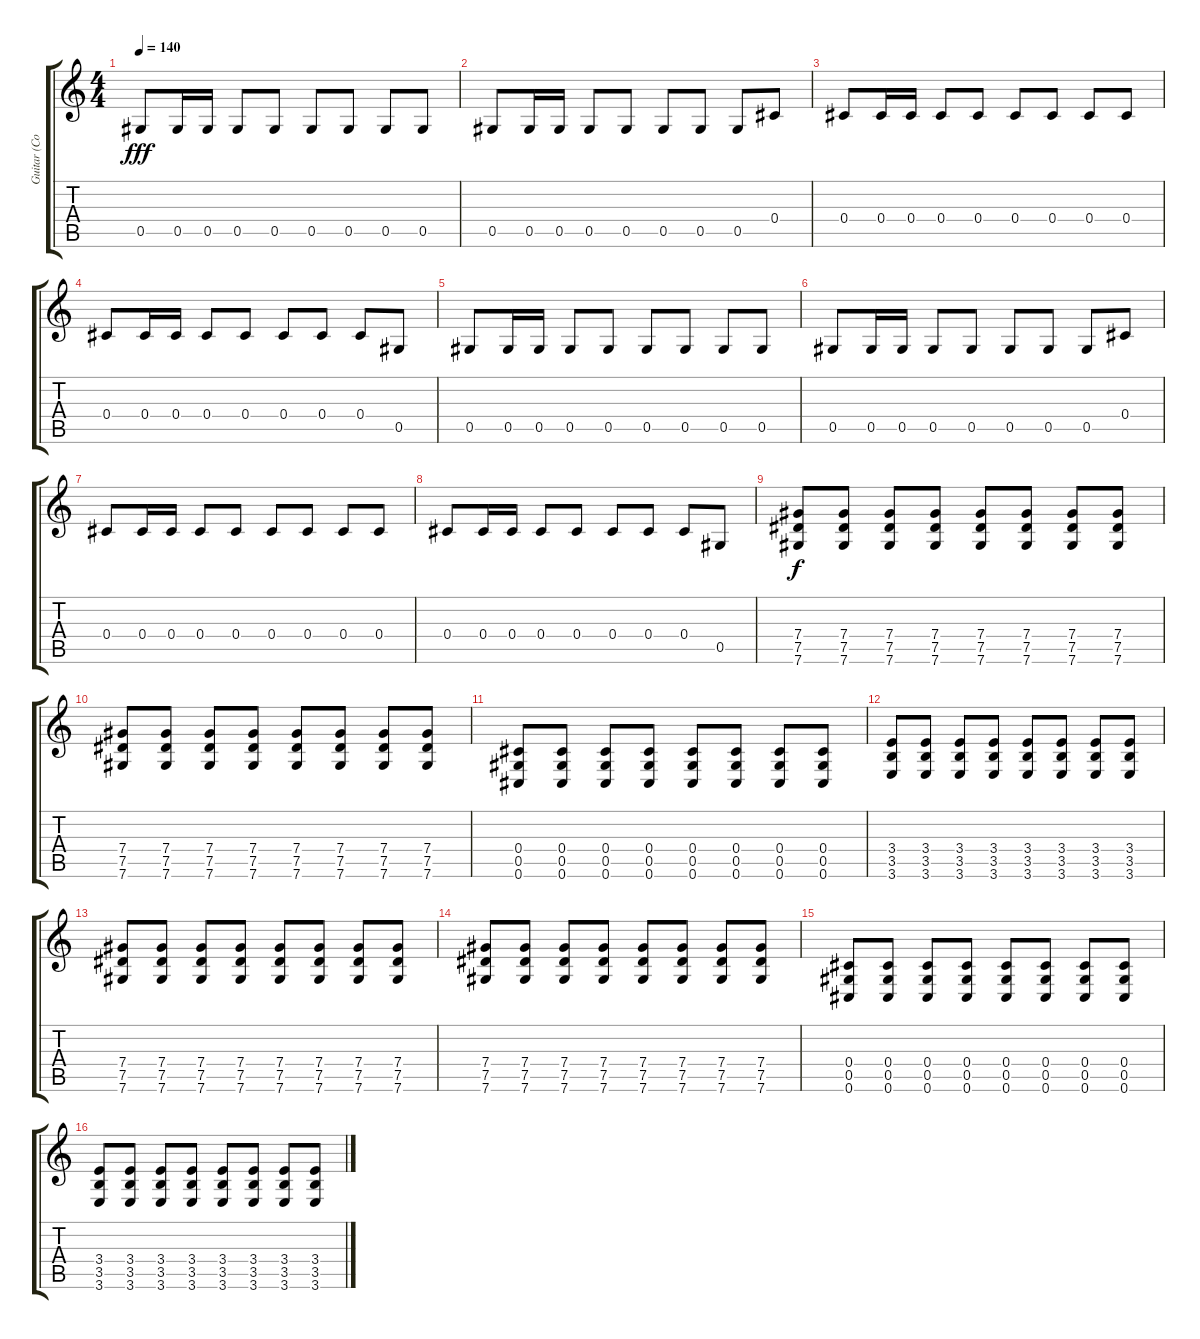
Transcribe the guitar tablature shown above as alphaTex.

\track ("Guitar (Corin)" "Guitar (Co") {instrument electricguitarclean}
\staff {score tabs}
\tuning (Eb4 Bb3 Gb3 Db3 Ab2 Db2) {hide}
\ts (4 4)
\tempo 140
\clef g2
\ks c
0.5.8{dy fff volume 13 instrument electricguitarclean} 0.5.16 0.5.16 0.5.8 0.5.8 0.5.8 0.5.8 0.5.8 0.5.8 |
0.5.8 0.5.16 0.5.16 0.5.8 0.5.8 0.5.8 0.5.8 0.5.8 0.4.8 |
0.4.8 0.4.16 0.4.16 0.4.8 0.4.8 0.4.8 0.4.8 0.4.8 0.4.8 |
0.4.8 0.4.16 0.4.16 0.4.8 0.4.8 0.4.8 0.4.8 0.4.8 0.5.8 |
0.5.8 0.5.16 0.5.16 0.5.8 0.5.8 0.5.8 0.5.8 0.5.8 0.5.8 |
0.5.8 0.5.16 0.5.16 0.5.8 0.5.8 0.5.8 0.5.8 0.5.8 0.4.8 |
0.4.8 0.4.16 0.4.16 0.4.8 0.4.8 0.4.8 0.4.8 0.4.8 0.4.8 |
0.4.8 0.4.16 0.4.16 0.4.8 0.4.8 0.4.8 0.4.8 0.4.8 0.5.8 |
(7.4 7.5 7.6).8{dy f volume 16 instrument overdrivenguitar} (7.4 7.5 7.6).8 (7.4 7.5 7.6).8 (7.4 7.5 7.6).8 (7.4 7.5 7.6).8 (7.4 7.5 7.6).8 (7.4 7.5 7.6).8 (7.4 7.5 7.6).8 |
(7.4 7.5 7.6).8{instrument overdrivenguitar} (7.4 7.5 7.6).8 (7.4 7.5 7.6).8 (7.4 7.5 7.6).8 (7.4 7.5 7.6).8 (7.4 7.5 7.6).8 (7.4 7.5 7.6).8 (7.4 7.5 7.6).8 |
(0.4 0.5 0.6).8{instrument overdrivenguitar} (0.4 0.5 0.6).8 (0.4 0.5 0.6).8 (0.4 0.5 0.6).8 (0.4 0.5 0.6).8 (0.4 0.5 0.6).8 (0.4 0.5 0.6).8 (0.4 0.5 0.6).8 |
(3.4 3.5 3.6).8{instrument overdrivenguitar} (3.4 3.5 3.6).8 (3.4 3.5 3.6).8 (3.4 3.5 3.6).8 (3.4 3.5 3.6).8 (3.4 3.5 3.6).8 (3.4 3.5 3.6).8 (3.4 3.5 3.6).8 |
(7.4 7.5 7.6).8{volume 16 instrument overdrivenguitar} (7.4 7.5 7.6).8 (7.4 7.5 7.6).8 (7.4 7.5 7.6).8 (7.4 7.5 7.6).8 (7.4 7.5 7.6).8 (7.4 7.5 7.6).8 (7.4 7.5 7.6).8 |
(7.4 7.5 7.6).8{instrument overdrivenguitar} (7.4 7.5 7.6).8 (7.4 7.5 7.6).8 (7.4 7.5 7.6).8 (7.4 7.5 7.6).8 (7.4 7.5 7.6).8 (7.4 7.5 7.6).8 (7.4 7.5 7.6).8 |
(0.4 0.5 0.6).8{instrument overdrivenguitar} (0.4 0.5 0.6).8 (0.4 0.5 0.6).8 (0.4 0.5 0.6).8 (0.4 0.5 0.6).8 (0.4 0.5 0.6).8 (0.4 0.5 0.6).8 (0.4 0.5 0.6).8 |
(3.4 3.5 3.6).8{instrument overdrivenguitar} (3.4 3.5 3.6).8 (3.4 3.5 3.6).8 (3.4 3.5 3.6).8 (3.4 3.5 3.6).8 (3.4 3.5 3.6).8 (3.4 3.5 3.6).8 (3.4 3.5 3.6).8
